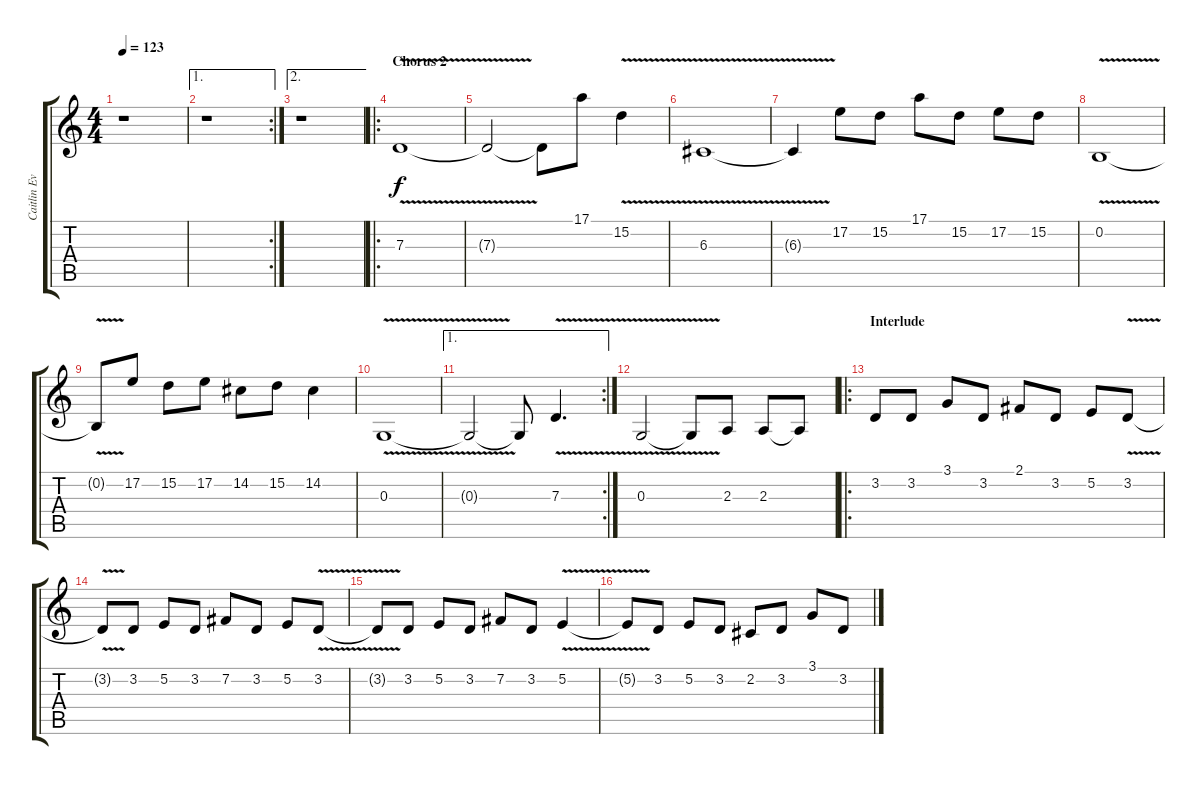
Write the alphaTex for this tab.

\track ("Caitlin Evanson" "Caitlin Ev") {instrument fiddle}
\staff {score tabs}
\tuning (E4 B3 G3 D3 A2 E2) {hide}
\ts (4 4)
\tempo 123
\clef g2
\ks c
r.1{dy f} |
\ae 1
\rc 2
r.1 |
\ae 2
r.1 |
\ro
\section ("" "Chorus 2")
7.3{v}.1 |
7.3{t}.2 7.3{t}.8 17.1.8 15.2{v}.4 |
6.3{v}.1 |
6.3{t}.4 17.2.8 15.2.8 17.1.8 15.2.8 17.2.8 15.2.8 |
0.2{v}.1 |
0.2{t}.8 17.2.8 15.2.8 17.2.8 14.2.8 15.2.8 14.2.4 |
0.3{v}.1 |
\ae 1
\rc 2
0.3{t}.2 0.3{t}.8 7.3{v}.4{d} |
0.3{v}.2 0.3{t}.8 2.3.8 2.3.8 2.3{t}.8 |
\ro
\section ("" "Interlude")
3.2.8 3.2.8 3.1.8 3.2.8 2.1.8 3.2.8 5.2.8 3.2{v}.8 |
3.2{t}.8 3.2.8 5.2.8 3.2.8 7.2.8 3.2.8 5.2.8 3.2{v}.8 |
3.2{t}.8 3.2.8 5.2.8 3.2.8 7.2.8 3.2.8 5.2{v}.4 |
5.2{t}.8 3.2.8 5.2.8 3.2.8 2.2.8 3.2.8 3.1.8 3.2.8
